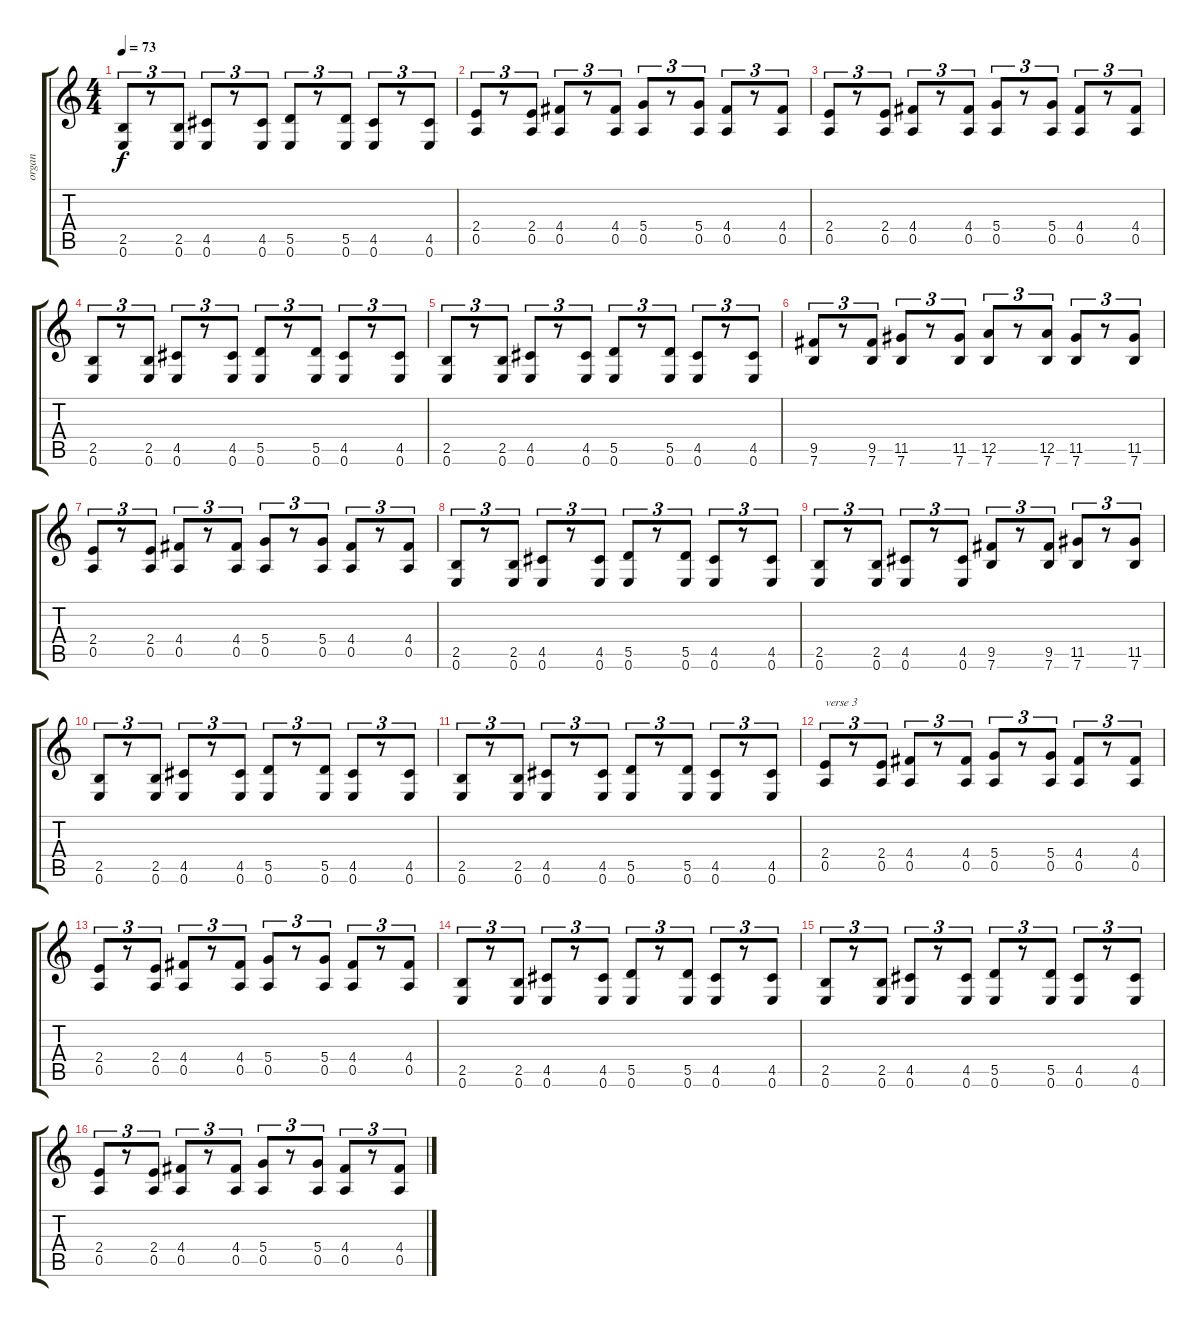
\track ("organ" "organ") {instrument acousticguitarnylon}
\staff {score tabs}
\tuning (E4 B3 G3 D3 A2 E2) {hide}
\ts (4 4)
\tempo 73
\clef g2
\ks c
(2.5 0.6).8{tu (3 2) dy f} r.8{tu (3 2)} (2.5 0.6).8{tu (3 2)} (4.5 0.6).8{tu (3 2)} r.8{tu (3 2)} (4.5 0.6).8{tu (3 2)} (5.5 0.6).8{tu (3 2)} r.8{tu (3 2)} (5.5 0.6).8{tu (3 2)} (4.5 0.6).8{tu (3 2)} r.8{tu (3 2)} (4.5 0.6).8{tu (3 2)} |
(2.4 0.5).8{tu (3 2)} r.8{tu (3 2)} (2.4 0.5).8{tu (3 2)} (4.4 0.5).8{tu (3 2)} r.8{tu (3 2)} (4.4 0.5).8{tu (3 2)} (5.4 0.5).8{tu (3 2)} r.8{tu (3 2)} (5.4 0.5).8{tu (3 2)} (4.4 0.5).8{tu (3 2)} r.8{tu (3 2)} (4.4 0.5).8{tu (3 2)} |
(2.4 0.5).8{tu (3 2)} r.8{tu (3 2)} (2.4 0.5).8{tu (3 2)} (4.4 0.5).8{tu (3 2)} r.8{tu (3 2)} (4.4 0.5).8{tu (3 2)} (5.4 0.5).8{tu (3 2)} r.8{tu (3 2)} (5.4 0.5).8{tu (3 2)} (4.4 0.5).8{tu (3 2)} r.8{tu (3 2)} (4.4 0.5).8{tu (3 2)} |
(2.5 0.6).8{tu (3 2)} r.8{tu (3 2)} (2.5 0.6).8{tu (3 2)} (4.5 0.6).8{tu (3 2)} r.8{tu (3 2)} (4.5 0.6).8{tu (3 2)} (5.5 0.6).8{tu (3 2)} r.8{tu (3 2)} (5.5 0.6).8{tu (3 2)} (4.5 0.6).8{tu (3 2)} r.8{tu (3 2)} (4.5 0.6).8{tu (3 2)} |
(2.5 0.6).8{tu (3 2)} r.8{tu (3 2)} (2.5 0.6).8{tu (3 2)} (4.5 0.6).8{tu (3 2)} r.8{tu (3 2)} (4.5 0.6).8{tu (3 2)} (5.5 0.6).8{tu (3 2)} r.8{tu (3 2)} (5.5 0.6).8{tu (3 2)} (4.5 0.6).8{tu (3 2)} r.8{tu (3 2)} (4.5 0.6).8{tu (3 2)} |
(9.5 7.6).8{tu (3 2)} r.8{tu (3 2)} (9.5 7.6).8{tu (3 2)} (11.5 7.6).8{tu (3 2)} r.8{tu (3 2)} (11.5 7.6).8{tu (3 2)} (12.5 7.6).8{tu (3 2)} r.8{tu (3 2)} (12.5 7.6).8{tu (3 2)} (11.5 7.6).8{tu (3 2)} r.8{tu (3 2)} (11.5 7.6).8{tu (3 2)} |
(2.4 0.5).8{tu (3 2)} r.8{tu (3 2)} (2.4 0.5).8{tu (3 2)} (4.4 0.5).8{tu (3 2)} r.8{tu (3 2)} (4.4 0.5).8{tu (3 2)} (5.4 0.5).8{tu (3 2)} r.8{tu (3 2)} (5.4 0.5).8{tu (3 2)} (4.4 0.5).8{tu (3 2)} r.8{tu (3 2)} (4.4 0.5).8{tu (3 2)} |
(2.5 0.6).8{tu (3 2)} r.8{tu (3 2)} (2.5 0.6).8{tu (3 2)} (4.5 0.6).8{tu (3 2)} r.8{tu (3 2)} (4.5 0.6).8{tu (3 2)} (5.5 0.6).8{tu (3 2)} r.8{tu (3 2)} (5.5 0.6).8{tu (3 2)} (4.5 0.6).8{tu (3 2)} r.8{tu (3 2)} (4.5 0.6).8{tu (3 2)} |
(2.5 0.6).8{tu (3 2)} r.8{tu (3 2)} (2.5 0.6).8{tu (3 2)} (4.5 0.6).8{tu (3 2)} r.8{tu (3 2)} (4.5 0.6).8{tu (3 2)} (9.5 7.6).8{tu (3 2)} r.8{tu (3 2)} (9.5 7.6).8{tu (3 2)} (11.5 7.6).8{tu (3 2)} r.8{tu (3 2)} (11.5 7.6).8{tu (3 2)} |
(2.5 0.6).8{tu (3 2)} r.8{tu (3 2)} (2.5 0.6).8{tu (3 2)} (4.5 0.6).8{tu (3 2)} r.8{tu (3 2)} (4.5 0.6).8{tu (3 2)} (5.5 0.6).8{tu (3 2)} r.8{tu (3 2)} (5.5 0.6).8{tu (3 2)} (4.5 0.6).8{tu (3 2)} r.8{tu (3 2)} (4.5 0.6).8{tu (3 2)} |
(2.5 0.6).8{tu (3 2)} r.8{tu (3 2)} (2.5 0.6).8{tu (3 2)} (4.5 0.6).8{tu (3 2)} r.8{tu (3 2)} (4.5 0.6).8{tu (3 2)} (5.5 0.6).8{tu (3 2)} r.8{tu (3 2)} (5.5 0.6).8{tu (3 2)} (4.5 0.6).8{tu (3 2)} r.8{tu (3 2)} (4.5 0.6).8{tu (3 2)} |
(2.4 0.5).8{tu (3 2) txt "verse 3"} r.8{tu (3 2)} (2.4 0.5).8{tu (3 2)} (4.4 0.5).8{tu (3 2)} r.8{tu (3 2)} (4.4 0.5).8{tu (3 2)} (5.4 0.5).8{tu (3 2)} r.8{tu (3 2)} (5.4 0.5).8{tu (3 2)} (4.4 0.5).8{tu (3 2)} r.8{tu (3 2)} (4.4 0.5).8{tu (3 2)} |
(2.4 0.5).8{tu (3 2)} r.8{tu (3 2)} (2.4 0.5).8{tu (3 2)} (4.4 0.5).8{tu (3 2)} r.8{tu (3 2)} (4.4 0.5).8{tu (3 2)} (5.4 0.5).8{tu (3 2)} r.8{tu (3 2)} (5.4 0.5).8{tu (3 2)} (4.4 0.5).8{tu (3 2)} r.8{tu (3 2)} (4.4 0.5).8{tu (3 2)} |
(2.5 0.6).8{tu (3 2)} r.8{tu (3 2)} (2.5 0.6).8{tu (3 2)} (4.5 0.6).8{tu (3 2)} r.8{tu (3 2)} (4.5 0.6).8{tu (3 2)} (5.5 0.6).8{tu (3 2)} r.8{tu (3 2)} (5.5 0.6).8{tu (3 2)} (4.5 0.6).8{tu (3 2)} r.8{tu (3 2)} (4.5 0.6).8{tu (3 2)} |
(2.5 0.6).8{tu (3 2)} r.8{tu (3 2)} (2.5 0.6).8{tu (3 2)} (4.5 0.6).8{tu (3 2)} r.8{tu (3 2)} (4.5 0.6).8{tu (3 2)} (5.5 0.6).8{tu (3 2)} r.8{tu (3 2)} (5.5 0.6).8{tu (3 2)} (4.5 0.6).8{tu (3 2)} r.8{tu (3 2)} (4.5 0.6).8{tu (3 2)} |
(2.4 0.5).8{tu (3 2)} r.8{tu (3 2)} (2.4 0.5).8{tu (3 2)} (4.4 0.5).8{tu (3 2)} r.8{tu (3 2)} (4.4 0.5).8{tu (3 2)} (5.4 0.5).8{tu (3 2)} r.8{tu (3 2)} (5.4 0.5).8{tu (3 2)} (4.4 0.5).8{tu (3 2)} r.8{tu (3 2)} (4.4 0.5).8{tu (3 2)}
